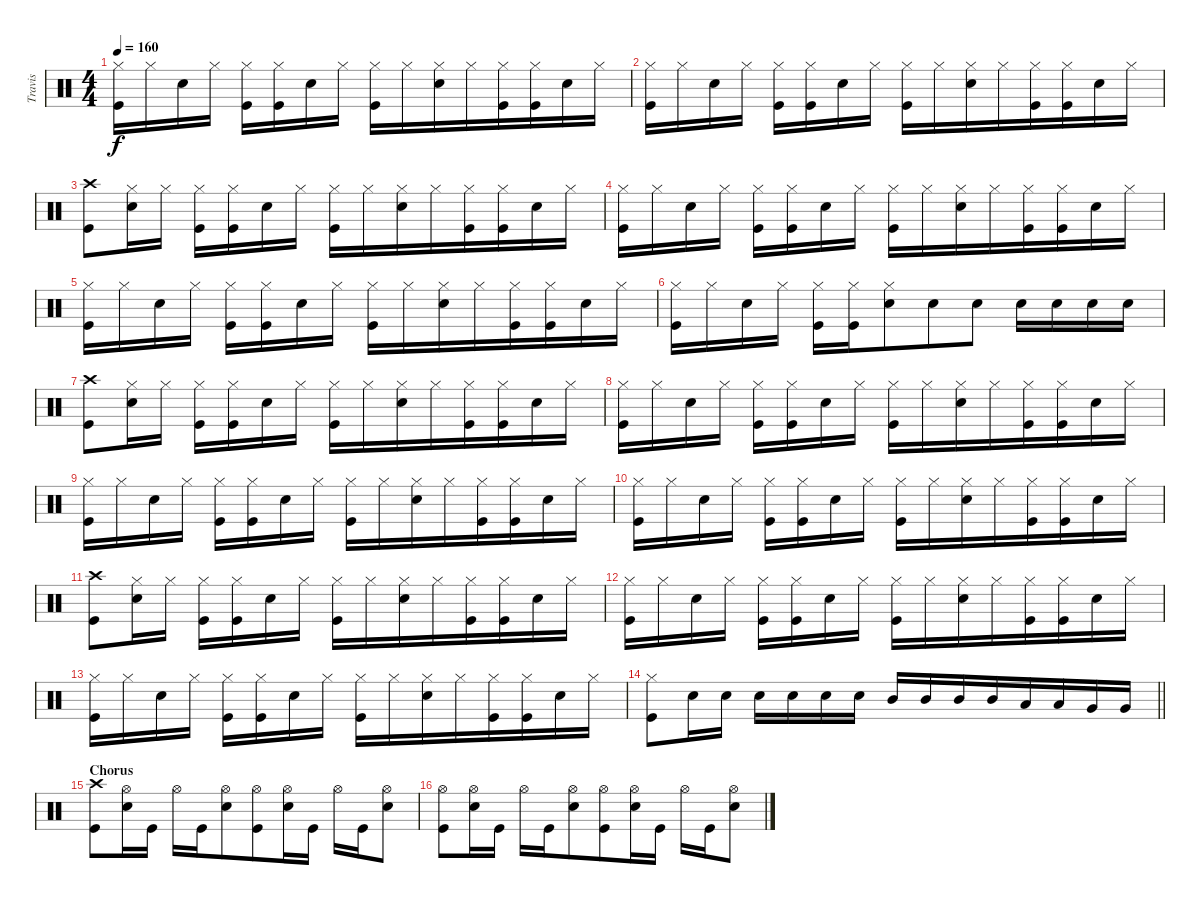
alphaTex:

\track ("Travis" "Travis") {instrument percussion}
\staff {score}
\articulation defaults
\ts (4 4)
\tempo 160
\clef neutral
\ks c
("Hi-Hat (closed)" "Kick (hit)").16{dy f} "Hi-Hat (closed)".16{beam merge} "Snare (hit) 2".16 "Hi-Hat (closed)".16 ("Kick (hit)" "Hi-Hat (closed)").16 ("Kick (hit)" "Hi-Hat (closed)").16 "Snare (hit) 2".16 "Hi-Hat (closed)".16 ("Kick (hit)" "Hi-Hat (closed)").16{beam merge} "Hi-Hat (closed)".16{beam merge} ("Snare (hit) 2" "Hi-Hat (closed)").16 "Hi-Hat (closed)".16{beam merge} ("Kick (hit)" "Hi-Hat (closed)").16 ("Kick (hit)" "Hi-Hat (closed)").16 "Snare (hit) 2".16 "Hi-Hat (closed)".16 |
("Hi-Hat (closed)" "Kick (hit)").16 "Hi-Hat (closed)".16{beam merge} "Snare (hit) 2".16 "Hi-Hat (closed)".16 ("Kick (hit)" "Hi-Hat (closed)").16 ("Kick (hit)" "Hi-Hat (closed)").16 "Snare (hit) 2".16 "Hi-Hat (closed)".16 ("Kick (hit)" "Hi-Hat (closed)").16{beam merge} "Hi-Hat (closed)".16{beam merge} ("Snare (hit) 2" "Hi-Hat (closed)").16 "Hi-Hat (closed)".16{beam merge} ("Kick (hit)" "Hi-Hat (closed)").16 ("Kick (hit)" "Hi-Hat (closed)").16 "Snare (hit) 2".16 "Hi-Hat (closed)".16 |
("Crash high (hit)" "Kick (hit)").8{beam merge} ("Hi-Hat (closed)" "Snare (hit) 2").16 "Hi-Hat (closed)".16 ("Kick (hit)" "Hi-Hat (closed)").16 ("Kick (hit)" "Hi-Hat (closed)").16 "Snare (hit) 2".16 "Hi-Hat (closed)".16 ("Kick (hit)" "Hi-Hat (closed)").16{beam merge} "Hi-Hat (closed)".16{beam merge} ("Snare (hit) 2" "Hi-Hat (closed)").16 "Hi-Hat (closed)".16{beam merge} ("Kick (hit)" "Hi-Hat (closed)").16 ("Kick (hit)" "Hi-Hat (closed)").16 "Snare (hit) 2".16 "Hi-Hat (closed)".16 |
("Hi-Hat (closed)" "Kick (hit)").16 "Hi-Hat (closed)".16{beam merge} "Snare (hit) 2".16 "Hi-Hat (closed)".16 ("Kick (hit)" "Hi-Hat (closed)").16 ("Kick (hit)" "Hi-Hat (closed)").16 "Snare (hit) 2".16 "Hi-Hat (closed)".16 ("Kick (hit)" "Hi-Hat (closed)").16{beam merge} "Hi-Hat (closed)".16{beam merge} ("Snare (hit) 2" "Hi-Hat (closed)").16 "Hi-Hat (closed)".16{beam merge} ("Kick (hit)" "Hi-Hat (closed)").16 ("Kick (hit)" "Hi-Hat (closed)").16 "Snare (hit) 2".16 "Hi-Hat (closed)".16 |
("Hi-Hat (closed)" "Kick (hit)").16 "Hi-Hat (closed)".16{beam merge} "Snare (hit) 2".16 "Hi-Hat (closed)".16 ("Kick (hit)" "Hi-Hat (closed)").16 ("Kick (hit)" "Hi-Hat (closed)").16 "Snare (hit) 2".16 "Hi-Hat (closed)".16 ("Kick (hit)" "Hi-Hat (closed)").16{beam merge} "Hi-Hat (closed)".16{beam merge} ("Snare (hit) 2" "Hi-Hat (closed)").16 "Hi-Hat (closed)".16{beam merge} ("Kick (hit)" "Hi-Hat (closed)").16 ("Kick (hit)" "Hi-Hat (closed)").16 "Snare (hit) 2".16 "Hi-Hat (closed)".16 |
("Hi-Hat (closed)" "Kick (hit)").16 "Hi-Hat (closed)".16{beam merge} "Snare (hit) 2".16 "Hi-Hat (closed)".16 ("Kick (hit)" "Hi-Hat (closed)").16 ("Kick (hit)" "Hi-Hat (closed)").16 ("Snare (hit) 2" "Hi-Hat (closed)").8{beam merge} "Snare (hit) 2".8{beam merge} "Snare (hit) 2".8 "Snare (hit) 2".16{beam merge} "Snare (hit) 2".16 "Snare (hit) 2".16 "Snare (hit) 2".16 |
("Crash high (hit)" "Kick (hit)").8{beam merge} ("Hi-Hat (closed)" "Snare (hit) 2").16 "Hi-Hat (closed)".16 ("Kick (hit)" "Hi-Hat (closed)").16 ("Kick (hit)" "Hi-Hat (closed)").16 "Snare (hit) 2".16 "Hi-Hat (closed)".16 ("Kick (hit)" "Hi-Hat (closed)").16{beam merge} "Hi-Hat (closed)".16{beam merge} ("Snare (hit) 2" "Hi-Hat (closed)").16 "Hi-Hat (closed)".16{beam merge} ("Kick (hit)" "Hi-Hat (closed)").16 ("Kick (hit)" "Hi-Hat (closed)").16 "Snare (hit) 2".16 "Hi-Hat (closed)".16 |
("Hi-Hat (closed)" "Kick (hit)").16 "Hi-Hat (closed)".16{beam merge} "Snare (hit) 2".16 "Hi-Hat (closed)".16 ("Kick (hit)" "Hi-Hat (closed)").16 ("Kick (hit)" "Hi-Hat (closed)").16 "Snare (hit) 2".16 "Hi-Hat (closed)".16 ("Kick (hit)" "Hi-Hat (closed)").16{beam merge} "Hi-Hat (closed)".16{beam merge} ("Snare (hit) 2" "Hi-Hat (closed)").16 "Hi-Hat (closed)".16{beam merge} ("Kick (hit)" "Hi-Hat (closed)").16 ("Kick (hit)" "Hi-Hat (closed)").16 "Snare (hit) 2".16 "Hi-Hat (closed)".16 |
("Hi-Hat (closed)" "Kick (hit)").16 "Hi-Hat (closed)".16{beam merge} "Snare (hit) 2".16 "Hi-Hat (closed)".16 ("Kick (hit)" "Hi-Hat (closed)").16 ("Kick (hit)" "Hi-Hat (closed)").16 "Snare (hit) 2".16 "Hi-Hat (closed)".16 ("Kick (hit)" "Hi-Hat (closed)").16{beam merge} "Hi-Hat (closed)".16{beam merge} ("Snare (hit) 2" "Hi-Hat (closed)").16 "Hi-Hat (closed)".16{beam merge} ("Kick (hit)" "Hi-Hat (closed)").16 ("Kick (hit)" "Hi-Hat (closed)").16 "Snare (hit) 2".16 "Hi-Hat (closed)".16 |
("Hi-Hat (closed)" "Kick (hit)").16 "Hi-Hat (closed)".16{beam merge} "Snare (hit) 2".16 "Hi-Hat (closed)".16 ("Kick (hit)" "Hi-Hat (closed)").16 ("Kick (hit)" "Hi-Hat (closed)").16 "Snare (hit) 2".16 "Hi-Hat (closed)".16 ("Kick (hit)" "Hi-Hat (closed)").16{beam merge} "Hi-Hat (closed)".16{beam merge} ("Snare (hit) 2" "Hi-Hat (closed)").16 "Hi-Hat (closed)".16{beam merge} ("Kick (hit)" "Hi-Hat (closed)").16 ("Kick (hit)" "Hi-Hat (closed)").16 "Snare (hit) 2".16 "Hi-Hat (closed)".16 |
("Crash high (hit)" "Kick (hit)").8{beam merge} ("Hi-Hat (closed)" "Snare (hit) 2").16 "Hi-Hat (closed)".16 ("Kick (hit)" "Hi-Hat (closed)").16 ("Kick (hit)" "Hi-Hat (closed)").16 "Snare (hit) 2".16 "Hi-Hat (closed)".16 ("Kick (hit)" "Hi-Hat (closed)").16{beam merge} "Hi-Hat (closed)".16{beam merge} ("Snare (hit) 2" "Hi-Hat (closed)").16 "Hi-Hat (closed)".16{beam merge} ("Kick (hit)" "Hi-Hat (closed)").16 ("Kick (hit)" "Hi-Hat (closed)").16 "Snare (hit) 2".16 "Hi-Hat (closed)".16 |
("Hi-Hat (closed)" "Kick (hit)").16 "Hi-Hat (closed)".16{beam merge} "Snare (hit) 2".16 "Hi-Hat (closed)".16 ("Kick (hit)" "Hi-Hat (closed)").16 ("Kick (hit)" "Hi-Hat (closed)").16 "Snare (hit) 2".16 "Hi-Hat (closed)".16 ("Kick (hit)" "Hi-Hat (closed)").16{beam merge} "Hi-Hat (closed)".16{beam merge} ("Snare (hit) 2" "Hi-Hat (closed)").16 "Hi-Hat (closed)".16{beam merge} ("Kick (hit)" "Hi-Hat (closed)").16 ("Kick (hit)" "Hi-Hat (closed)").16 "Snare (hit) 2".16 "Hi-Hat (closed)".16 |
("Hi-Hat (closed)" "Kick (hit)").16 "Hi-Hat (closed)".16{beam merge} "Snare (hit) 2".16 "Hi-Hat (closed)".16 ("Kick (hit)" "Hi-Hat (closed)").16 ("Kick (hit)" "Hi-Hat (closed)").16 "Snare (hit) 2".16 "Hi-Hat (closed)".16 ("Kick (hit)" "Hi-Hat (closed)").16{beam merge} "Hi-Hat (closed)".16{beam merge} ("Snare (hit) 2" "Hi-Hat (closed)").16 "Hi-Hat (closed)".16{beam merge} ("Kick (hit)" "Hi-Hat (closed)").16 ("Kick (hit)" "Hi-Hat (closed)").16 "Snare (hit) 2".16 "Hi-Hat (closed)".16 |
\barLineRight lightlight
("Kick (hit)" "Hi-Hat (closed)").8{beam merge} "Snare (hit) 2".16 "Snare (hit) 2".16 "Snare (hit) 2".16 "Snare (hit) 2".16 "Snare (hit) 2".16{beam merge} "Snare (hit) 2".16 "Mid Tom (hit)".16{beam merge} "Mid Tom (hit)".16{beam merge} "Mid Tom (hit)".16 "Mid Tom (hit)".16{beam merge} "Low Tom (hit)".16{beam merge} "Low Tom (hit)".16{beam merge} "Very Low Tom (hit)".16 "Very Low Tom (hit)".16 |
\section ("" "Chorus")
("Crash high (hit)" "Kick (hit)").8 ("Hi-Hat (open)" "Snare (hit) 2").16{beam merge} "Kick (hit)".16 "Hi-Hat (open)".16 "Kick (hit)".16{beam merge} ("Hi-Hat (open)" "Snare (hit) 2").8{beam merge} ("Hi-Hat (open)" "Kick (hit)").8 ("Hi-Hat (open)" "Snare (hit) 2").16{beam merge} "Kick (hit)".16 "Hi-Hat (open)".16 "Kick (hit)".16{beam merge} ("Hi-Hat (open)" "Snare (hit) 2").8 |
("Hi-Hat (open)" "Kick (hit)").8 ("Hi-Hat (open)" "Snare (hit) 2").16{beam merge} "Kick (hit)".16 "Hi-Hat (open)".16 "Kick (hit)".16{beam merge} ("Hi-Hat (open)" "Snare (hit) 2").8{beam merge} ("Hi-Hat (open)" "Kick (hit)").8 ("Hi-Hat (open)" "Snare (hit) 2").16{beam merge} "Kick (hit)".16 "Hi-Hat (open)".16 "Kick (hit)".16{beam merge} ("Hi-Hat (open)" "Snare (hit) 2").8
